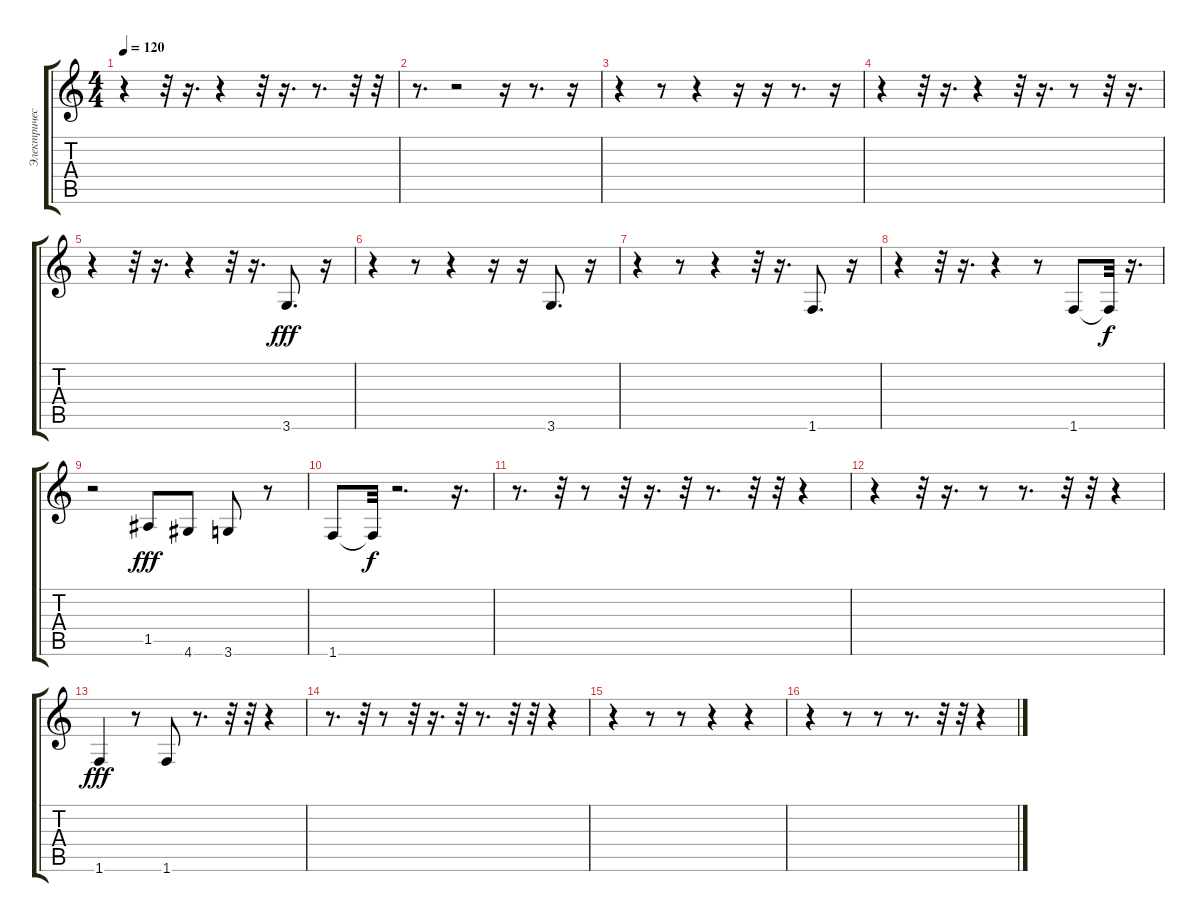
\track ("Электрический Бас (пале" "Электричес") {instrument electricbassfinger}
\staff {score tabs}
\tuning (E4 B3 G3 D3 A2 E2) {hide}
\ts (4 4)
\tempo 120
\clef g2
\ks c
r.4{dy fff} r.32 r.16{d} r.4 r.32 r.16{d} r.8{d} r.32 r.32 |
r.8{d} r.2 r.16 r.8{d} r.16 |
r.4 r.8 r.4 r.16 r.16 r.8{d} r.16 |
r.4 r.32 r.16{d} r.4 r.32 r.16{d} r.8 r.32 r.16{d} |
r.4 r.32 r.16{d} r.4 r.32 r.16{d} 3.6.8{d} r.16 |
r.4 r.8 r.4 r.16 r.16 3.6.8{d} r.16 |
r.4 r.8 r.4 r.32 r.16{d} 1.6.8{d} r.16 |
r.4 r.32 r.16{d} r.4 r.8 1.6.8 1.6{t}.32{dy f} r.16{d} |
r.2 1.5.8{dy fff} 4.6.8 3.6.8 r.8 |
1.6.8 1.6{t}.32{dy f} r.2{d} r.16{d} |
r.8{d} r.32 r.8 r.32 r.16{d} r.32 r.8{d} r.32 r.32 r.4 |
r.4 r.32 r.16{d} r.8 r.8{d} r.32 r.32 r.4 |
1.6.4{dy fff} r.8 1.6.8 r.8{d} r.32 r.32 r.4 |
r.8{d} r.32 r.8 r.32 r.16{d} r.32 r.8{d} r.32 r.32 r.4 |
r.4 r.8 r.8 r.4 r.4 |
r.4 r.8 r.8 r.8{d} r.32 r.32 r.4
